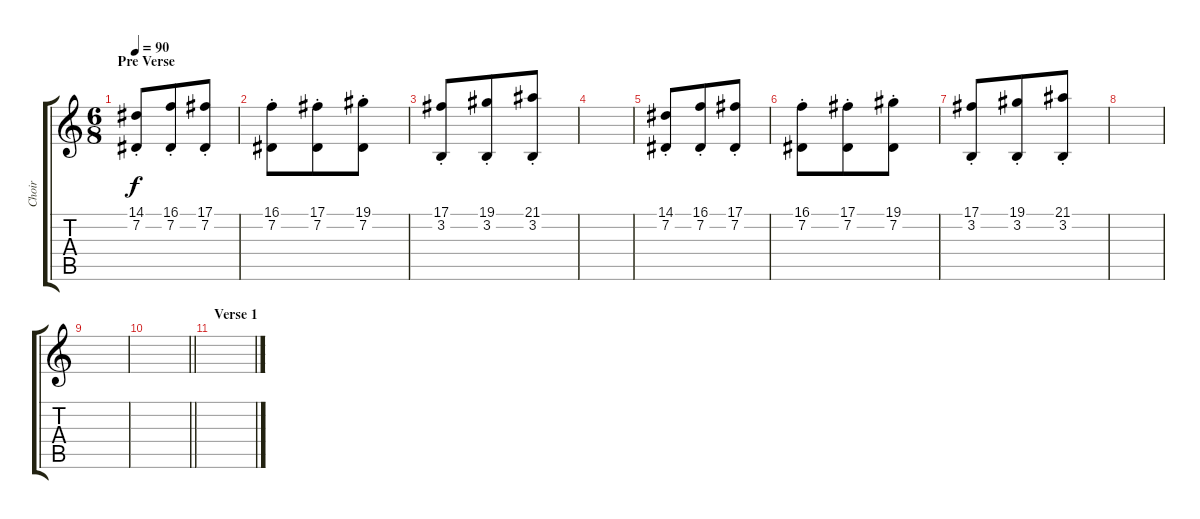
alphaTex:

\track ("Choir" "Choir") {instrument choiraahs}
\staff {score tabs}
\tuning (Db4 Ab3 E3 B2 Gb2 B1) {hide}
\ts (6 8)
\section ("" "Pre Verse")
\tempo 90
\clef g2
\ks c
(14.1{st} 7.2{st}).8{dy f} (16.1{st} 7.2{st}).8 (17.1{st} 7.2{st}).8 |
(16.1{st} 7.2{st}).8 (17.1{st} 7.2{st}).8 (19.1{st} 7.2{st}).8 |
(17.1{st} 3.2{st}).8 (19.1{st} 3.2{st}).8 (21.1{st} 3.2{st}).8 |
|
(14.1{st} 7.2{st}).8 (16.1{st} 7.2{st}).8 (17.1{st} 7.2{st}).8 |
(16.1{st} 7.2{st}).8 (17.1{st} 7.2{st}).8 (19.1{st} 7.2{st}).8 |
(17.1{st} 3.2{st}).8 (19.1{st} 3.2{st}).8 (21.1{st} 3.2{st}).8 |
|
|
\barLineRight lightlight
|
\section ("" "Verse 1")
